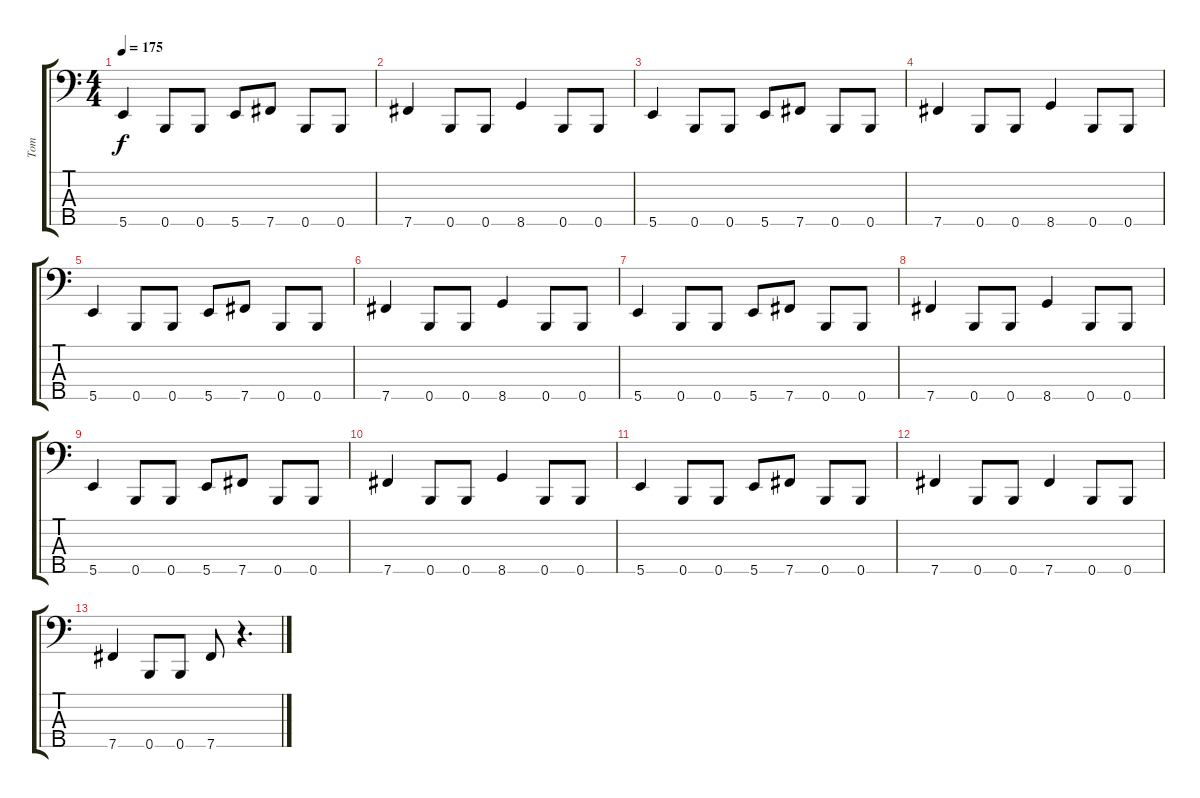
\track ("Tom" "Tom") {instrument electricbasspick}
\staff {score tabs}
\tuning (A2 E2 B1 Gb1 B0) {hide}
\ts (4 4)
\tempo 175
\clef f4
\ks c
5.5.4{dy f} 0.5.8 0.5.8 5.5.8 7.5.8 0.5.8 0.5.8 |
7.5.4 0.5.8 0.5.8 8.5.4 0.5.8 0.5.8 |
5.5.4 0.5.8 0.5.8 5.5.8 7.5.8 0.5.8 0.5.8 |
7.5.4 0.5.8 0.5.8 8.5.4 0.5.8 0.5.8 |
5.5.4 0.5.8 0.5.8 5.5.8 7.5.8 0.5.8 0.5.8 |
7.5.4 0.5.8 0.5.8 8.5.4 0.5.8 0.5.8 |
5.5.4 0.5.8 0.5.8 5.5.8 7.5.8 0.5.8 0.5.8 |
7.5.4 0.5.8 0.5.8 8.5.4 0.5.8 0.5.8 |
5.5.4 0.5.8 0.5.8 5.5.8 7.5.8 0.5.8 0.5.8 |
7.5.4 0.5.8 0.5.8 8.5.4 0.5.8 0.5.8 |
5.5.4 0.5.8 0.5.8 5.5.8 7.5.8 0.5.8 0.5.8 |
7.5.4 0.5.8 0.5.8 7.5.4 0.5.8 0.5.8 |
7.5.4 0.5.8 0.5.8 7.5.8 r.4{d}
